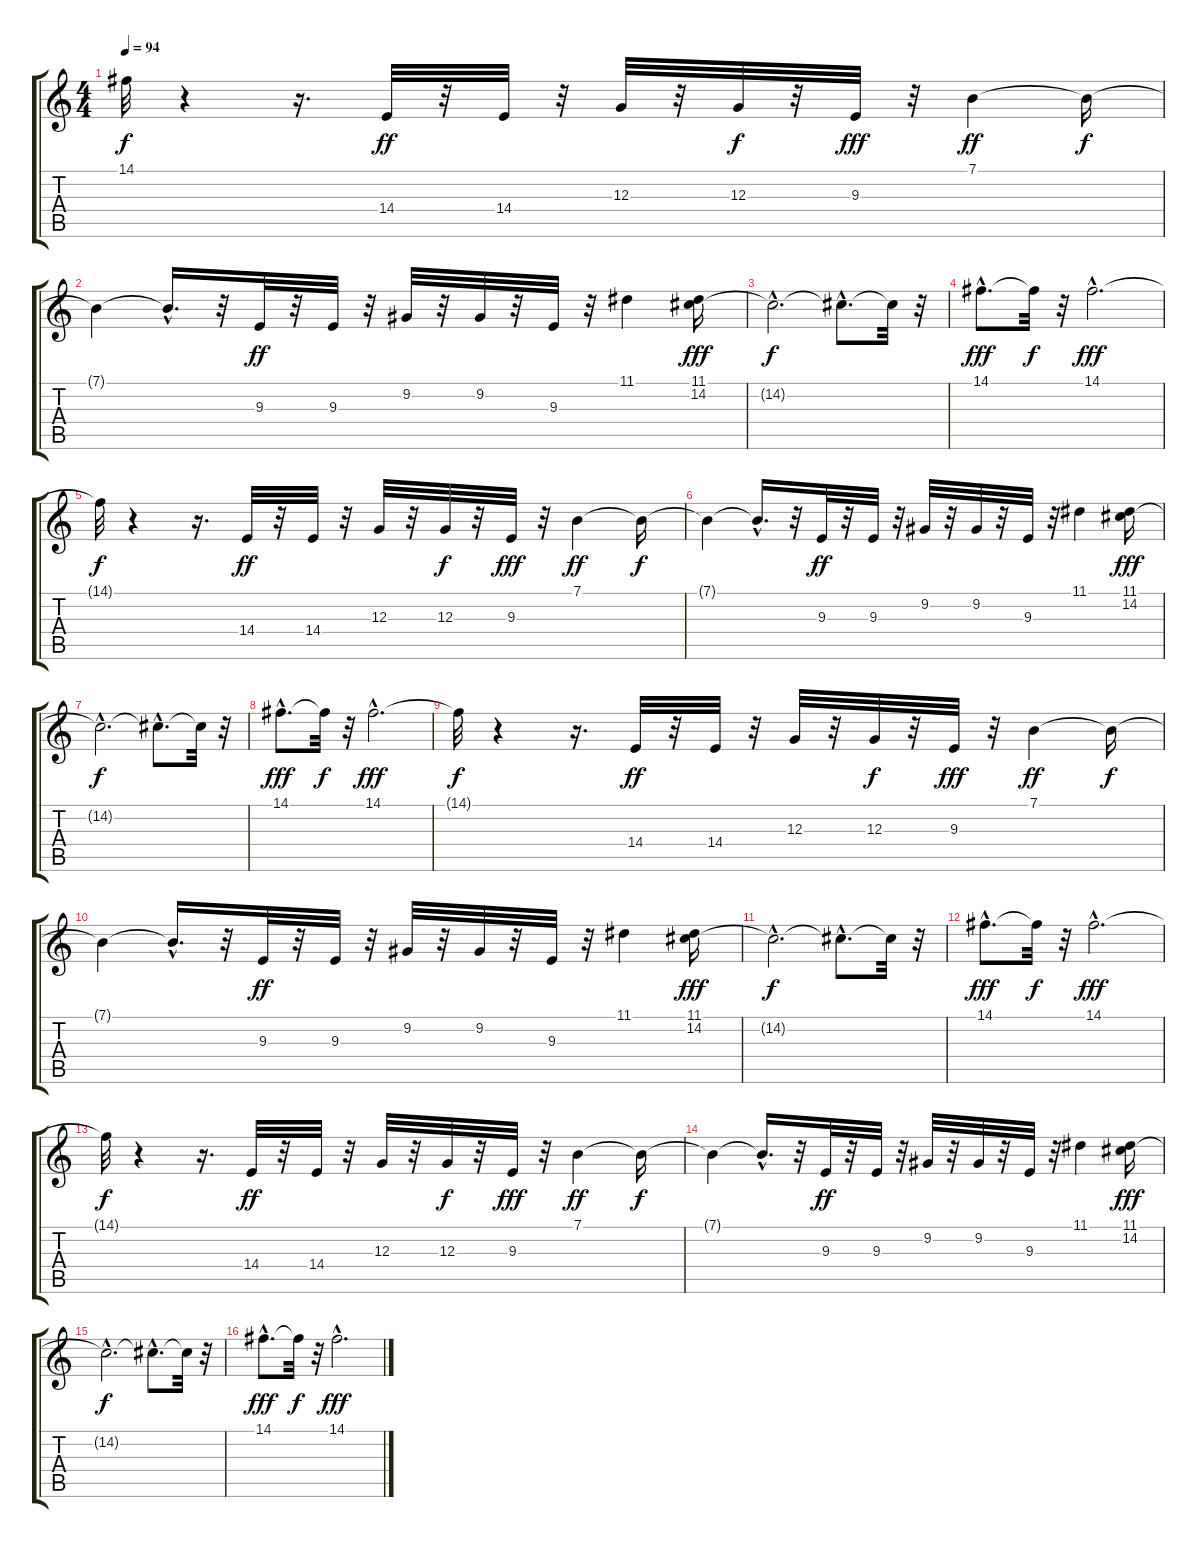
\track "" {instrument synthstrings2}
\staff {score tabs}
\tuning (E4 B3 G3 D3 A2 E2) {hide}
\ts (4 4)
\tempo 94
\clef g2
\ks c
14.1{t}.32{dy f} r.4 r.16{d} 14.4.32{dy ff} r.32 14.4.32 r.32 12.3.32 r.32 12.3.32{dy f} r.32 9.3.32{dy fff} r.32 7.1.4{dy ff} 7.1{t}.16{dy f} |
7.1{t}.4 7.1{hac t}.16{d} r.32 9.3.32{dy ff} r.32 9.3.32 r.32 9.2.32 r.32 9.2.32 r.32 9.3.32 r.32 11.1.4 (11.1 14.2).16{dy fff} |
14.2{hac t}.2{d dy f} 14.2{hac t}.8{d} 14.2{t}.32 r.32 |
14.1{hac}.8{d dy fff} 14.1{t}.32{dy f} r.32 14.1{hac}.2{d dy fff} |
14.1{t}.32{dy f} r.4 r.16{d} 14.4.32{dy ff} r.32 14.4.32 r.32 12.3.32 r.32 12.3.32{dy f} r.32 9.3.32{dy fff} r.32 7.1.4{dy ff} 7.1{t}.16{dy f} |
7.1{t}.4 7.1{hac t}.16{d} r.32 9.3.32{dy ff} r.32 9.3.32 r.32 9.2.32 r.32 9.2.32 r.32 9.3.32 r.32 11.1.4 (11.1 14.2).16{dy fff} |
14.2{hac t}.2{d dy f} 14.2{hac t}.8{d} 14.2{t}.32 r.32 |
14.1{hac}.8{d dy fff} 14.1{t}.32{dy f} r.32 14.1{hac}.2{d dy fff} |
14.1{t}.32{dy f} r.4 r.16{d} 14.4.32{dy ff} r.32 14.4.32 r.32 12.3.32 r.32 12.3.32{dy f} r.32 9.3.32{dy fff} r.32 7.1.4{dy ff} 7.1{t}.16{dy f} |
7.1{t}.4 7.1{hac t}.16{d} r.32 9.3.32{dy ff} r.32 9.3.32 r.32 9.2.32 r.32 9.2.32 r.32 9.3.32 r.32 11.1.4 (11.1 14.2).16{dy fff} |
14.2{hac t}.2{d dy f} 14.2{hac t}.8{d} 14.2{t}.32 r.32 |
14.1{hac}.8{d dy fff} 14.1{t}.32{dy f} r.32 14.1{hac}.2{d dy fff} |
14.1{t}.32{dy f} r.4 r.16{d} 14.4.32{dy ff} r.32 14.4.32 r.32 12.3.32 r.32 12.3.32{dy f} r.32 9.3.32{dy fff} r.32 7.1.4{dy ff} 7.1{t}.16{dy f} |
7.1{t}.4 7.1{hac t}.16{d} r.32 9.3.32{dy ff} r.32 9.3.32 r.32 9.2.32 r.32 9.2.32 r.32 9.3.32 r.32 11.1.4 (11.1 14.2).16{dy fff} |
14.2{hac t}.2{d dy f} 14.2{hac t}.8{d} 14.2{t}.32 r.32 |
14.1{hac}.8{d dy fff} 14.1{t}.32{dy f} r.32 14.1{hac}.2{d dy fff}
